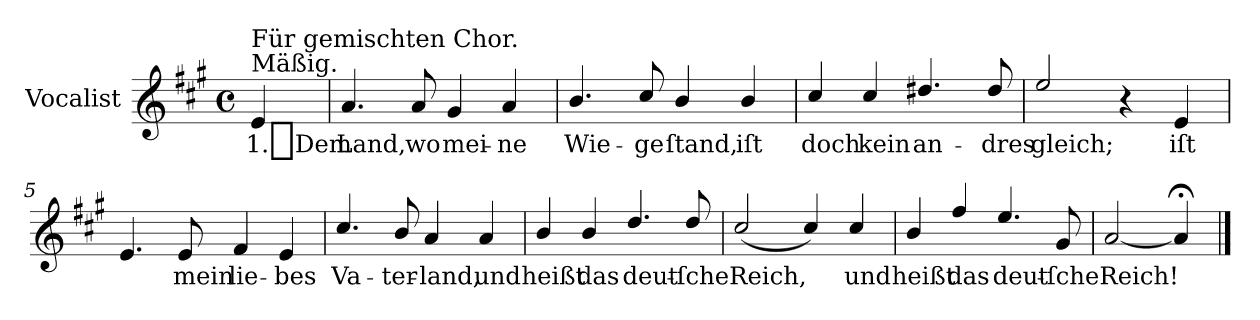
**kern	**text
*part1	*part1
*staff1	*staff1
*I"Vocalist	*
*k[f#c#g#]	*
*A:	*
*M4/4	*
*met(c)	*
=	=
!LO:TX:a:t=Mäßig.	!
!LO:TX:a:t=Für gemischten Chor.	!
4e	1._Dem
=1	=1
4.a	Land,
8a	wo
4g#	mei-
4a	-ne
=2	=2
4.b/	Wie-
8cc#/	-ge
4b/	ſtand,
4b/	iſt
=3	=3
4cc#/	doch
4cc#/	kein
4.dd#X/	an-
8dd#/	-dres
=4	=4
2ee/	gleich;
4r	.
4e	iſt
=5	=5
4.e	.
8e	mein
4f#	lie-
4e	-bes
=6	=6
4.cc#/	Va-
8b/	-ter-
4a	-land,
4a	und
=7	=7
4b/	heißt
4b/	das
4.dd/	deut-
8dd/	-ſche
=8	=8
(2cc#/	Reich,
4cc#/)	.
4cc#/	und
=9	=9
4b/	heißt
4ff#/	das
4.ee/	deut-
8g#	-ſche
=10	=10
[2a/	Reich!
4a;<]	.
==	==
*-	*-
